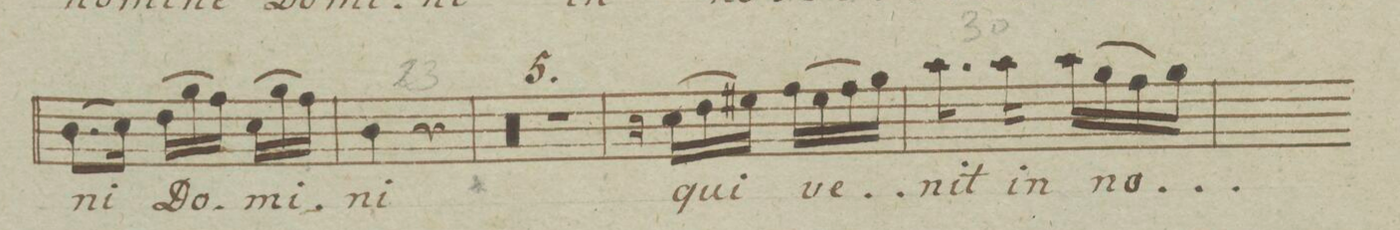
**kern	**text	**dynam
*I"Canto.	*	*
*clefC1	*	*
*k[f#]	*	*
*met(c)	*	*
*M2/4	*	*
(8.g\L	-ni	.
16a\Jk)	.	.
*Xtuplet	*	*
(24b\LL	Do-	.
24ee\	.	.
24dd\JJ)	.	.
(24a\LL	-mi-	.
24ee\	.	.
24dd\JJ)	.	.
=101	=101	=101
4g\	-ni	.
4r	.	.
=102	=102	=102
0r	.	.
=103	=103	=103
=104	=104	=104
=105	=105	=105
=106	=106	=106
2r	.	.
=107	=107	=107
16r	.	.
(16a\LL	qui	.
16b\	.	.
16cc#X\JJ)	.	.
(16dd\LL	ve-	.
16cc#\	.	.
16dd\	.	.
16ee\JJ)	.	.
=108	=108	=108
8.ff#\	-nit	.
16ff#\	in	.
(16ff#\LL	no-	.
16ee\	.	.
16dd\	.	.
16ee\JJ)	.	.
=109	=109	=109
*-	*-	*-
